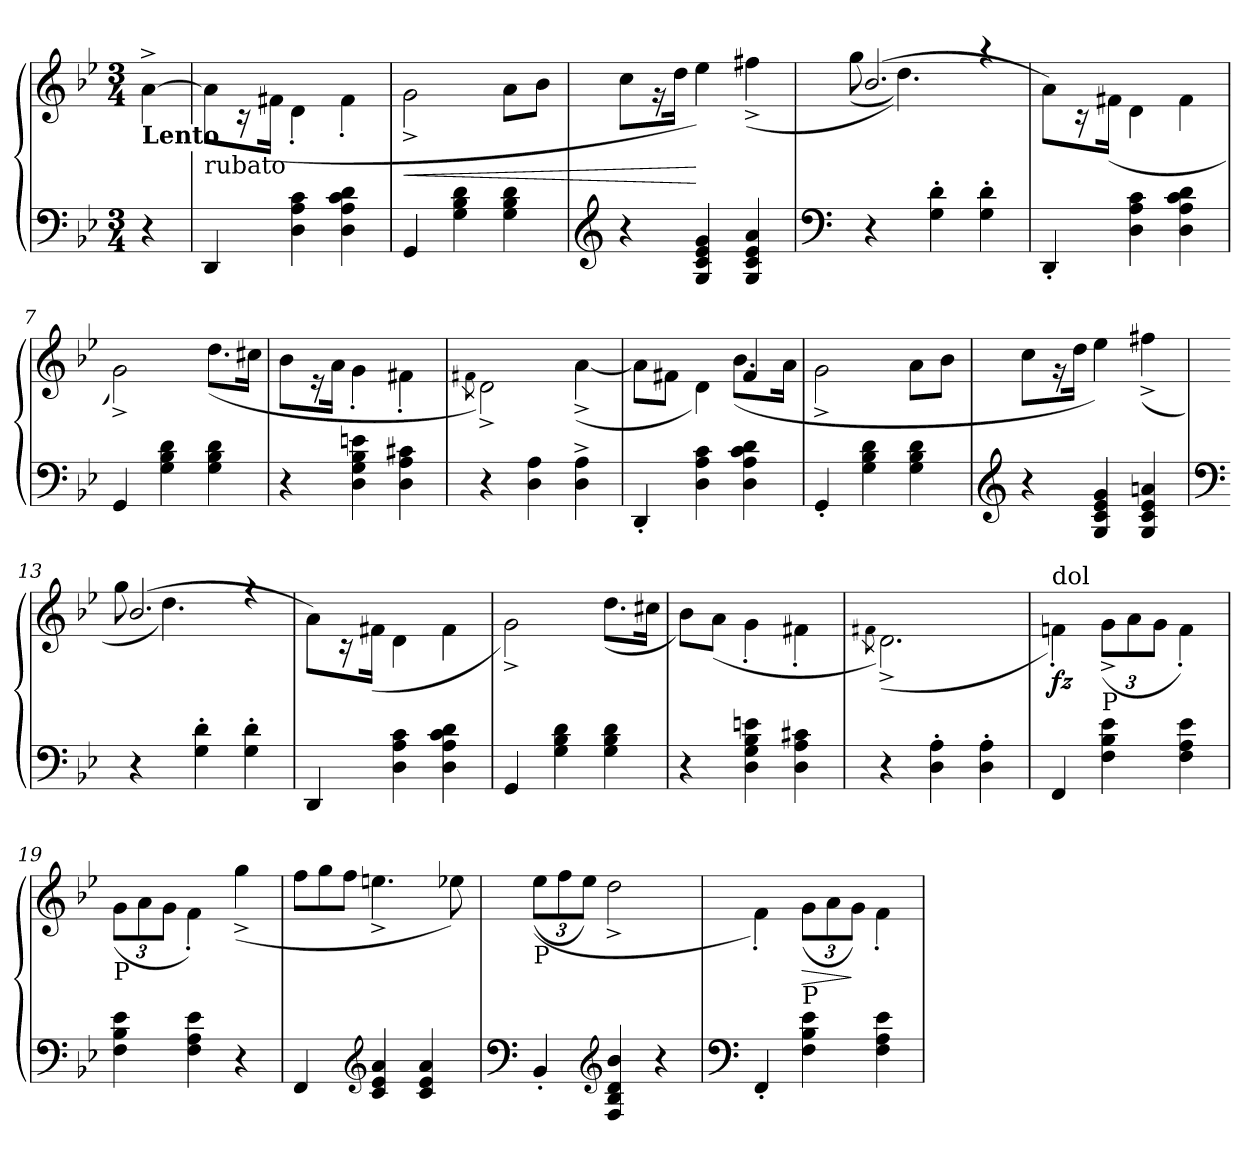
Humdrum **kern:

**kern	**kern	**dynam
*part1	*part1	*part1
*staff2	*staff1	*staff1/2
*clefF4	*clefG2	*
*k[b-e-]	*k[b-e-]	*
*g:	*g:	*
*M3/4	*M3/4	*
*MM108	*MM108	*
=1	=1	=1
*	*^	*
!	!LO:TX:b:B:t=Lento	!	!
4r	4ryy	[4a^\	.
=2	=2	=2	=2
!	!LO:TX:b:t=rubato	!	!
4DD/	2.ryy	8a\L]	.
.	.	16r	.
.	.	(>16f#X\Jk	.
4D\ 4A\ 4c\	.	4d'\	.
4D\ 4A\ 4c\ 4d\	.	4f#'\	.
=3	=3	=3	=3
!	!	!	!LO:HP:b
4GG/	2.ryy	2g^\	<
4G\ 4B-\ 4d\	.	.	.
4G\ 4B-\ 4d\	.	8a\L	.
.	.	8b-\J	.
=4	=4	=4	=4
*clefG2	*	*	*
4r	2.ryy	8cc\L	.
.	.	16r	.
.	.	16dd\Jk	.
4G/ 4c/ 4e-/ 4g/	.	4ee-\)	[
4G/ 4c/ 4e-/ 4a/	.	(>4ff#X^\	.
=5	=5	=5	=5
*clefF4	*	*	*
4r	(<2.b-/	(<8gg\	.
.	.	4.dd\))	.
4G\' 4d\'	.	.	.
4G\' 4d\'	.	4raa	.
=6	=6	=6	=6
4DD'/	2.ryy	8a\L)	.
.	.	16r	.
.	.	(<16f#X\Jk	.
4D\ 4A\ 4c\	.	4d\	.
4D\ 4A\ 4c\ 4d\	.	4f#\	.
=7	=7	=7	=7
4GG/	2.ryy	2g^\)	.
4G\ 4B-\ 4d\	.	.	.
4G\ 4B-\ 4d\	.	(>8.dd\L	.
.	.	16cc#X\Jk	.
!!LO:LB:g=z	!!
=8	=8	=8	=8
4r	2.ryy	8b-\L	.
.	.	16r	.
.	.	16a\Jk	.
4D\ 4G\ 4B-\ 4en\	.	4g'\	.
4D\ 4A\ 4c#X\	.	4f#X'\	.
=9	=9	=9	=9
.	.	8qf#X\	.
4r	2.ryy	2d^\)	.
4D\ 4A\	.	.	.
4D\^ 4A\^	.	(<[4a^\	.
=10	=10	=10	=10
4DD'/	2ryy	8a\L]	.
.	.	8f#X\J	.
4D\ 4A\ 4c\	.	4d\)	.
4D\ 4A\ 4c\ 4d\	4f#/	(>8.b-\L	.
.	.	16a\Jk	.
=11	=11	=11	=11
4GG'/	2.ryy	2g^\	.
4G\ 4B-\ 4d\	.	.	.
4G\ 4B-\ 4d\	.	8a\L	.
.	.	8b-\J	.
=12	=12	=12	=12
*clefG2	*	*	*
4r	2.ryy	8cc\L	.
.	.	16r	.
.	.	16dd\Jk	.
4G/ 4c/ 4e-/ 4g/	.	4ee-\)	.
4G/ 4c/ 4e-/ 4an/	.	(>4ff#X^\	.
=13	=13	=13	=13
*clefF4	*	*	*
4r	(<2.b-/	8gg\	.
.	.	4.dd\)	.
4G\' 4d\'	.	.	.
4G\' 4d\'	.	4rff	.
=14	=14	=14	=14
4DD/	2.ryy	8a\L)	.
.	.	16r	.
.	.	(<16f#X\Jk	.
4D\ 4A\ 4c\	.	4d\	.
4D\ 4A\ 4c\ 4d\	.	4f#\	.
!!LO:LB:g=z	!!
=15	=15	=15	=15
4GG/	2.ryy	2g^\)	.
4G\ 4B-\ 4d\	.	.	.
4G\ 4B-\ 4d\	.	(<8.dd\L	.
.	.	16cc#X\Jk	.
=16	=16	=16	=16
4r	2.ryy	8b-\L)	.
.	.	(<8a\J	.
4D\ 4G\ 4B-\ 4en\	.	4g'\	.
4D\ 4A\ 4c#X\	.	4f#X'\	.
=17	=17	=17	=17
.	.	8qf#X\	.
4r	2.ryy	(<2.d^\)	.
4D\' 4A\'	.	.	.
4D\' 4A\'	.	.	.
=18	=18	=18	=18
!	!LO:TX:a:t=dol	!	!
!	!	!	!LO:DY:b
4FF/	2.ryy	4fn'\)	fz
*	*	*Xbrackettup	*
!	!	!LO:TX:b:t=P	!
4F\ 4B-\ 4e-\	.	(<12g^\L	.
.	.	12a\	.
.	.	12g\J	.
4F\ 4A\ 4e-\	.	4f'\)	.
=19	=19	=19	=19
!	!LO:TX:b:t=P	!	!
4F\ 4B-\ 4e-\	2.ryy	(<12g\L	.
.	.	12a\	.
.	.	12g\J	.
4F\ 4A\ 4e-\	.	4f'\)	.
4r	.	(>4gg^\	.
=20	=20	=20	=20
*	*	*Xtuplet	*
4FF/	2.ryy	12ff\L	.
.	.	12gg\	.
.	.	12ff\J	.
*clefG2	*	*	*
4c/ 4e-/ 4a/	.	4.een^\	.
4c/ 4e-/ 4a/	.	.	.
.	.	8ee-X\)	.
=21	=21	=21	=21
*clefF4	*	*	*
*	*	*tuplet	*
!	!LO:TX:b:t=P	!	!
4BB-'/	2.ryy	(>(>12ee-\L	.
.	.	12ff\	.
.	.	12ee-\J)	.
*clefG2	*	*	*
4F/ 4B-/ 4d/ 4b-/	.	2dd^\	.
4r	.	.	.
=22	=22	=22	=22
*clefF4	*	*	*
4FF'/	2.ryy	4f'\)	.
!	!	!LO:TX:b:t=P	!
!	!	!	!LO:HP:b
4F\ 4B-\ 4e-\	.	(<12g\L	>
.	.	12a\	.
.	.	12g\J)	]
4F\ 4A\ 4e-\	.	4f'\	.
*	*v	*v	*
=	=	=
*-	*-	*-
